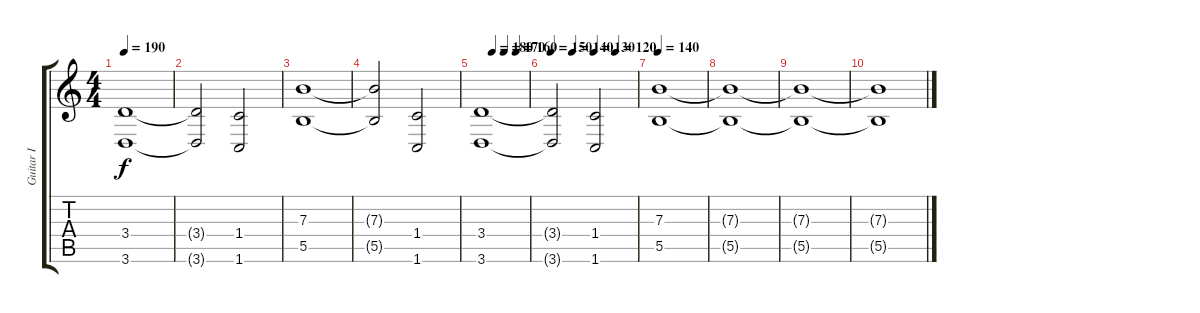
\track ("Guitar I" "Guitar I") {instrument distortionguitar}
\staff {score tabs}
\tuning (Db4 Ab3 E3 B2 Gb2 B1) {hide}
\ts (4 4)
\tempo 190
\clef g2
\ks c
(3.4 3.6).1{dy f} |
(3.4{t} 3.6{t}).2 (1.4 1.6).2 |
(7.3 5.5).1 |
(7.3{t} 5.5{t}).2 (1.4 1.6).2 |
\tempo (180 0.25)
\tempo (170 0.5)
\tempo (160 0.75)
(3.4 3.6).1 |
\tempo 150
\tempo (140 0.25)
\tempo (130 0.5)
\tempo (120 0.75)
(3.4{t} 3.6{t}).2 (1.4 1.6).2 |
\tempo 140
(7.3 5.5).1{volume 0} |
(7.3{t} 5.5{t}).1 |
(7.3{t} 5.5{t}).1 |
(7.3{t} 5.5{t}).1
